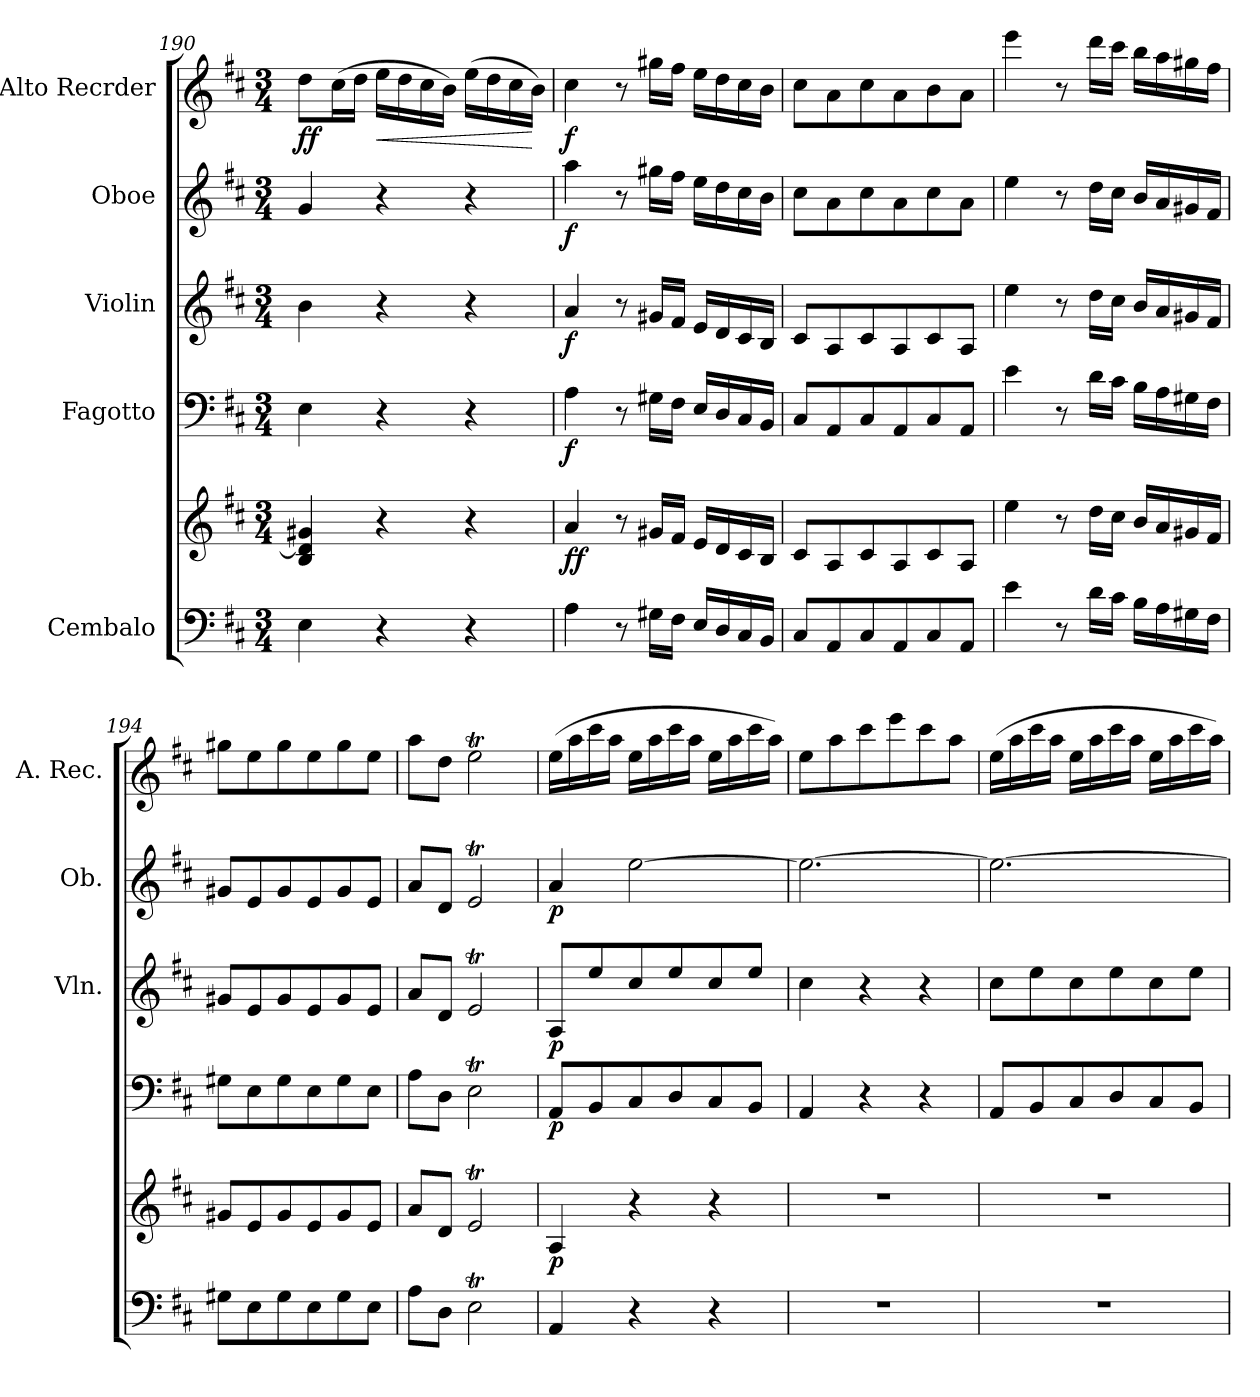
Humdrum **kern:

**kern	**kern	**dynam	**kern	**dynam	**kern	**dynam	**kern	**dynam	**kern	**dynam
*part5	*part5	*part5	*part4	*part4	*part3	*part3	*part2	*part2	*part1	*part1
*staff6	*staff5	*staff5/6	*staff4	*staff4	*staff3	*staff3	*staff2	*staff2	*staff1	*staff1
*I"Cembalo	*	*	*I"Fagotto	*	*I"Violin	*	*I"Oboe	*	*I"Alto Recrder	*
*	*	*	*	*	*I'Vln.	*	*I'Ob.	*	*I'A. Rec.	*
*clefF4	*clefG2	*	*clefF4	*	*clefG2	*	*clefG2	*	*clefG2	*
*k[f#c#]	*k[f#c#]	*	*k[f#c#]	*	*k[f#c#]	*	*k[f#c#]	*	*k[f#c#]	*
*M3/4	*M3/4	*	*M3/4	*	*M3/4	*	*M3/4	*	*M3/4	*
=190	=190	=190	=190	=190	=190	=190	=190	=190	=190	=190
!	!	!	!	!	!	!	!	!	!	!LO:DY:b
4E\	4B/ 4d/] 4g#X/	.	4E\	.	4b\	.	4g/	.	8dd\L	ff
.	.	.	.	.	.	.	.	.	(16cc#\L	.
.	.	.	.	.	.	.	.	.	16dd\JJ	.
!	!	!	!	!	!	!	!	!	!	!LO:HP:b
4r	4r	.	4r	.	4r	.	4r	.	16ee\LL	<
.	.	.	.	.	.	.	.	.	16dd\	.
.	.	.	.	.	.	.	.	.	16cc#\	.
.	.	.	.	.	.	.	.	.	16b\JJ)	.
4r	4r	.	4r	.	4r	.	4r	.	(16ee\LL	.
.	.	.	.	.	.	.	.	.	16dd\	.
.	.	.	.	.	.	.	.	.	16cc#\	.
.	.	.	.	.	.	.	.	.	16b\JJ)	[
!!LO:LB:g=z
=191	=191	=191	=191	=191	=191	=191	=191	=191	=191	=191
!	!	!LO:DY:b	!	!	!	!	!	!	!	!
!	!	!LO:DY:n=1:b	!	!LO:DY:b	!	!LO:DY:b	!	!LO:DY:b	!	!LO:DY:b
4A\	4a/	f f	4A\	f	4a/	f	4aa\	f	4cc#\	f
8r	8r	.	8r	.	8r	.	8r	.	8r	.
16G#X\LL	16g#X/LL	.	16G#X\LL	.	16g#X/LL	.	16gg#X\LL	.	16gg#X\LL	.
16F#\JJ	16f#/JJ	.	16F#\JJ	.	16f#/JJ	.	16ff#\JJ	.	16ff#\JJ	.
16E/LL	16e/LL	.	16E/LL	.	16e/LL	.	16ee\LL	.	16ee\LL	.
16D/	16d/	.	16D/	.	16d/	.	16dd\	.	16dd\	.
16C#/	16c#/	.	16C#/	.	16c#/	.	16cc#\	.	16cc#\	.
16BB/JJ	16B/JJ	.	16BB/JJ	.	16B/JJ	.	16b\JJ	.	16b\JJ	.
=192	=192	=192	=192	=192	=192	=192	=192	=192	=192	=192
8C#/L	8c#/L	.	8C#/L	.	8c#/L	.	8cc#\L	.	8cc#\L	.
8AA/	8A/	.	8AA/	.	8A/	.	8a\	.	8a\	.
8C#/	8c#/	.	8C#/	.	8c#/	.	8cc#\	.	8cc#\	.
8AA/	8A/	.	8AA/	.	8A/	.	8a\	.	8a\	.
8C#/	8c#/	.	8C#/	.	8c#/	.	8cc#\	.	8b\	.
8AA/J	8A/J	.	8AA/J	.	8A/J	.	8a\J	.	8a\J	.
=193	=193	=193	=193	=193	=193	=193	=193	=193	=193	=193
4e\	4ee\	.	4e\	.	4ee\	.	4ee\	.	4eee\	.
8r	8r	.	8r	.	8r	.	8r	.	8r	.
16d\LL	16dd\LL	.	16d\LL	.	16dd\LL	.	16dd\LL	.	16ddd\LL	.
16c#\JJ	16cc#\JJ	.	16c#\JJ	.	16cc#\JJ	.	16cc#\JJ	.	16ccc#\JJ	.
16B\LL	16b/LL	.	16B\LL	.	16b/LL	.	16b/LL	.	16bb\LL	.
16A\	16a/	.	16A\	.	16a/	.	16a/	.	16aa\	.
16G#X\	16g#X/	.	16G#X\	.	16g#X/	.	16g#X/	.	16gg#X\	.
16F#\JJ	16f#/JJ	.	16F#\JJ	.	16f#/JJ	.	16f#/JJ	.	16ff#\JJ	.
=194	=194	=194	=194	=194	=194	=194	=194	=194	=194	=194
8G#X\L	8g#X/L	.	8G#X\L	.	8g#X/L	.	8g#X/L	.	8gg#X\L	.
8E\	8e/	.	8E\	.	8e/	.	8e/	.	8ee\	.
8G#\	8g#/	.	8G#\	.	8g#/	.	8g#/	.	8gg#\	.
8E\	8e/	.	8E\	.	8e/	.	8e/	.	8ee\	.
8G#\	8g#/	.	8G#\	.	8g#/	.	8g#/	.	8gg#\	.
8E\J	8e/J	.	8E\J	.	8e/J	.	8e/J	.	8ee\J	.
=195	=195	=195	=195	=195	=195	=195	=195	=195	=195	=195
8A\L	8a/L	.	8A\L	.	8a/L	.	8a/L	.	8aa\L	.
8D\J	8d/J	.	8D\J	.	8d/J	.	8d/J	.	8dd\J	.
2ET\	2eT/	.	2ET\	.	2eT/	.	2eT/	.	2eeT\	.
=196	=196	=196	=196	=196	=196	=196	=196	=196	=196	=196
!	!	!LO:DY:b	!	!LO:DY:b	!	!LO:DY:b	!	!LO:DY:b	!	!
4AA/	4A/	p	8AA/L	p	8A/L	p	4a/	p	(16ee\LL	.
.	.	.	.	.	.	.	.	.	16aa\	.
.	.	.	8BB/	.	8ee/	.	.	.	16ccc#\	.
.	.	.	.	.	.	.	.	.	16aa\JJ	.
4r	4r	.	8C#/	.	8cc#/	.	[2ee\	.	16ee\LL	.
.	.	.	.	.	.	.	.	.	16aa\	.
.	.	.	8D/	.	8ee/	.	.	.	16ccc#\	.
.	.	.	.	.	.	.	.	.	16aa\JJ	.
4r	4r	.	8C#/	.	8cc#/	.	.	.	16ee\LL	.
.	.	.	.	.	.	.	.	.	16aa\	.
.	.	.	8BB/J	.	8ee/J	.	.	.	16ccc#\	.
.	.	.	.	.	.	.	.	.	16aa\JJ)	.
=197	=197	=197	=197	=197	=197	=197	=197	=197	=197	=197
2.r	2.r	.	4AA/	.	4cc#\	.	2.ee\_	.	8ee\L	.
.	.	.	.	.	.	.	.	.	8aa\	.
.	.	.	4r	.	4r	.	.	.	8ccc#\	.
.	.	.	.	.	.	.	.	.	8eee\	.
.	.	.	4r	.	4r	.	.	.	8ccc#\	.
.	.	.	.	.	.	.	.	.	8aa\J	.
=198	=198	=198	=198	=198	=198	=198	=198	=198	=198	=198
2.r	2.r	.	8AA/L	.	8cc#\L	.	2.ee\_	.	(16ee\LL	.
.	.	.	.	.	.	.	.	.	16aa\	.
.	.	.	8BB/	.	8ee\	.	.	.	16ccc#\	.
.	.	.	.	.	.	.	.	.	16aa\JJ	.
.	.	.	8C#/	.	8cc#\	.	.	.	16ee\LL	.
.	.	.	.	.	.	.	.	.	16aa\	.
.	.	.	8D/	.	8ee\	.	.	.	16ccc#\	.
.	.	.	.	.	.	.	.	.	16aa\JJ	.
.	.	.	8C#/	.	8cc#\	.	.	.	16ee\LL	.
.	.	.	.	.	.	.	.	.	16aa\	.
.	.	.	8BB/J	.	8ee\J	.	.	.	16ccc#\	.
.	.	.	.	.	.	.	.	.	16aa\JJ)	.
=	=	=	=	=	=	=	=	=	=	=
*-	*-	*-	*-	*-	*-	*-	*-	*-	*-	*-
